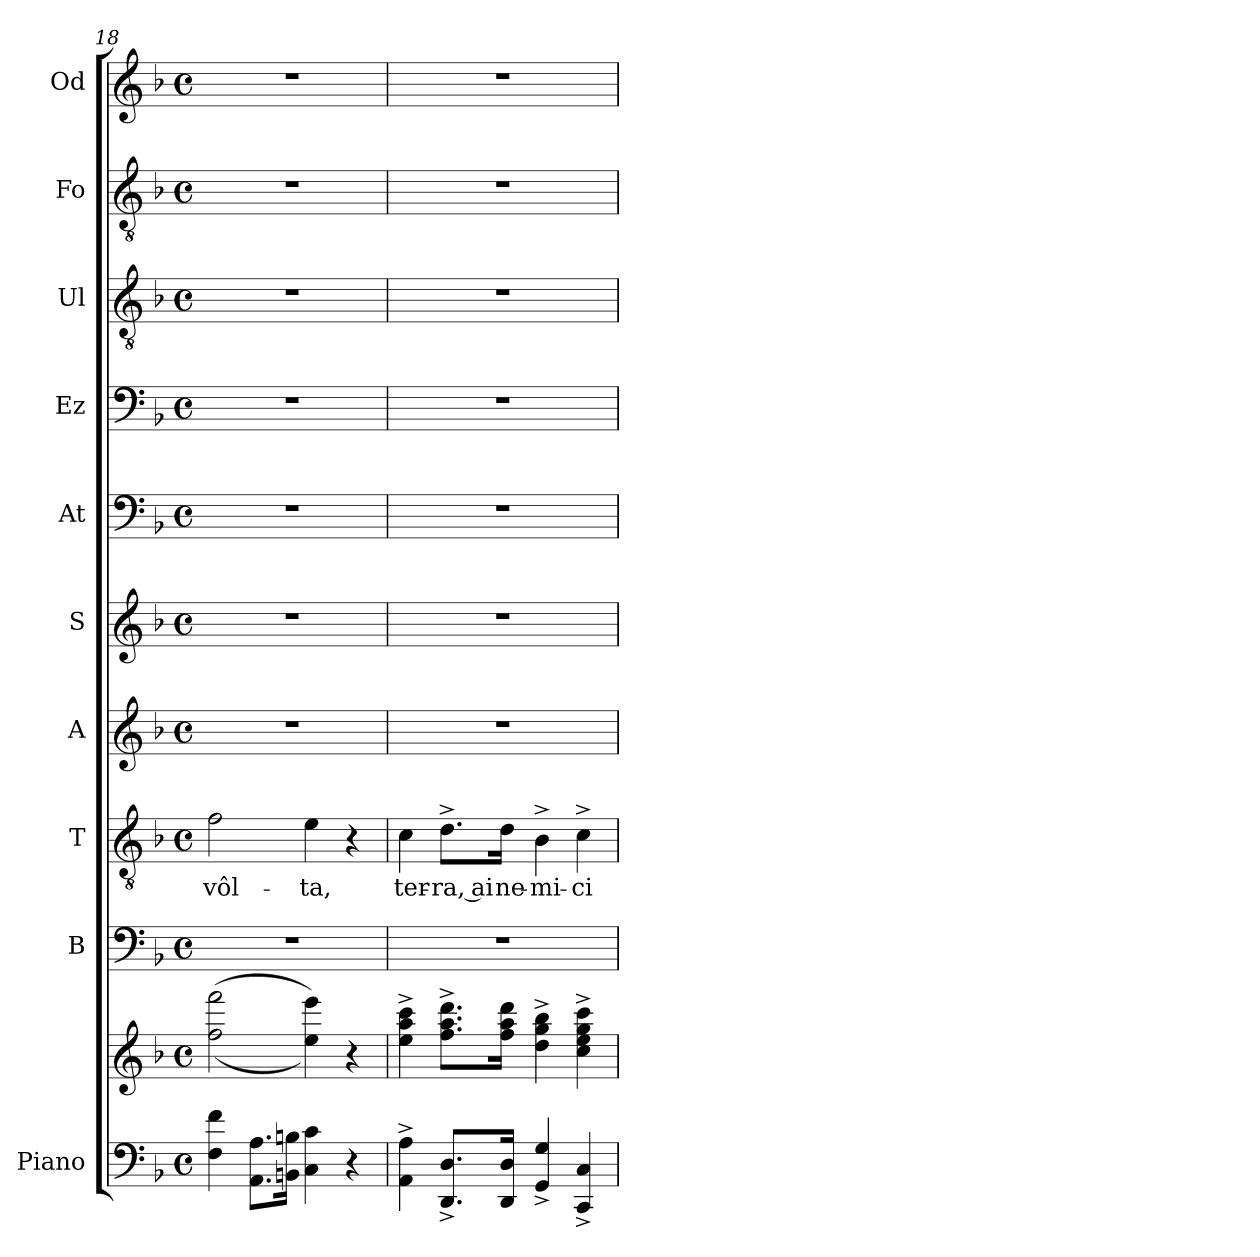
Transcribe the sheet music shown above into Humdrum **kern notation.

**kern	**kern	**kern	**kern	**text	**kern	**kern	**kern	**kern	**kern	**kern	**kern
*part10	*part10	*part9	*part8	*part8	*part7	*part6	*part5	*part4	*part3	*part2	*part1
*staff11	*staff10	*staff9	*staff8	*staff8	*staff7	*staff6	*staff5	*staff4	*staff3	*staff2	*staff1
*I"Piano	*	*I"B	*I"T	*	*I"A	*I"S	*I"At	*I"Ez	*I"Ul	*I"Fo	*I"Od
*I'Pno	*	*I'B	*I'T	*	*I'A	*I'S	*I'At	*I'Ez	*I'Ul	*I'Fo	*I'Od
*clefF4	*clefG2	*clefF4	*clefGv2	*	*clefG2	*clefG2	*clefF4	*clefF4	*clefGv2	*clefGv2	*clefG2
*k[b-]	*k[b-]	*k[b-]	*k[b-]	*	*k[b-]	*k[b-]	*k[b-]	*k[b-]	*k[b-]	*k[b-]	*k[b-]
*M4/4	*M4/4	*M4/4	*M4/4	*	*M4/4	*M4/4	*M4/4	*M4/4	*M4/4	*M4/4	*M4/4
*met(c)	*met(c)	*met(c)	*met(c)	*	*met(c)	*met(c)	*met(c)	*met(c)	*met(c)	*met(c)	*met(c)
=18	=18	=18	=18	=18	=18	=18	=18	=18	=18	=18	=18
!	!	!	!	!LO:LY:b	!	!	!	!	!	!	!
4F\ 4f\	(<(>2ff\ 2fff\	1r	2f\	vôl-	1r	1r	1r	1r	1r	1r	1r
8.AA\ 8.A\L	.	.	.	.	.	.	.	.	.	.	.
16BBn\ 16Bn\Jk	.	.	.	.	.	.	.	.	.	.	.
!	!	!	!	!LO:LY:b	!	!	!	!	!	!	!
4C\ 4c\	4ee\ 4eee\))	.	4e\	-ta,	.	.	.	.	.	.	.
4r	4r	.	4r	.	.	.	.	.	.	.	.
=19	=19	=19	=19	=19	=19	=19	=19	=19	=19	=19	=19
!	!	!	!	!LO:LY:b	!	!	!	!	!	!	!
4AA\^ 4A\^	4ee\^ 4aa\^ 4ccc\^	1r	4c\	ter-	1r	1r	1r	1r	1r	1r	1r
!	!	!	!	!LO:LY:b	!	!	!	!	!	!	!
8.DD/^ 8.D/^L	8.ff\^ 8.aa\^ 8.ddd\^L	.	8.d^\L	-ra, ai	.	.	.	.	.	.	.
!	!	!	!	!LO:LY:b	!	!	!	!	!	!	!
16DD/ 16D/Jk	16ff\ 16aa\ 16ddd\Jk	.	16d\Jk	ne-	.	.	.	.	.	.	.
!	!	!	!	!LO:LY:b	!	!	!	!	!	!	!
4GG/^ 4G/^	4dd\^ 4gg\^ 4bb-\^	.	4B-^\	-mi-	.	.	.	.	.	.	.
!	!	!	!	!LO:LY:b	!	!	!	!	!	!	!
4CC/^ 4C/^	4cc\^ 4ee\^ 4gg\^ 4ccc\^	.	4c^\	-ci	.	.	.	.	.	.	.
=	=	=	=	=	=	=	=	=	=	=	=
*-	*-	*-	*-	*-	*-	*-	*-	*-	*-	*-	*-
